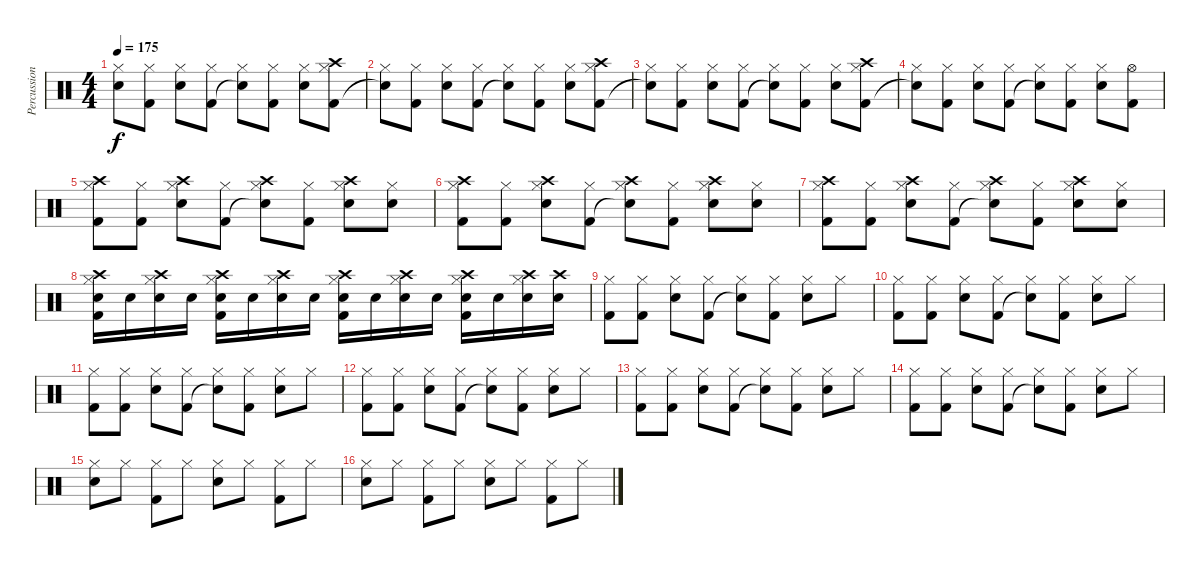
\track ("Percussion" "Percussion") {instrument percussion}
\staff {score}
\articulation defaults
\ts (4 4)
\tempo 175
\clef neutral
\ks c
("Hi-Hat (closed)" "Snare (hit)"{t}).8{dy f} ("Hi-Hat (closed)" "Kick (hit) 2").8 ("Hi-Hat (closed)" "Electric Snare (hit)").8 ("Hi-Hat (closed)" "Kick (hit) 2").8 ("Hi-Hat (closed)" "Snare (hit)"{t}).8 ("Hi-Hat (closed)" "Kick (hit) 2").8 ("Hi-Hat (closed)" "Electric Snare (hit)").8 ("Hi-Hat (closed)" "Kick (hit) 2" "Crash high (hit)").8 |
("Hi-Hat (closed)" "Snare (hit)"{t}).8 ("Hi-Hat (closed)" "Kick (hit) 2").8 ("Hi-Hat (closed)" "Electric Snare (hit)").8 ("Hi-Hat (closed)" "Kick (hit) 2").8 ("Hi-Hat (closed)" "Snare (hit)"{t}).8 ("Hi-Hat (closed)" "Kick (hit) 2").8 ("Hi-Hat (closed)" "Electric Snare (hit)").8 ("Hi-Hat (closed)" "Kick (hit) 2" "Crash high (hit)").8 |
("Hi-Hat (closed)" "Snare (hit)"{t}).8 ("Hi-Hat (closed)" "Kick (hit) 2").8 ("Hi-Hat (closed)" "Electric Snare (hit)").8 ("Hi-Hat (closed)" "Kick (hit) 2").8 ("Hi-Hat (closed)" "Snare (hit)"{t}).8 ("Hi-Hat (closed)" "Kick (hit) 2").8 ("Hi-Hat (closed)" "Electric Snare (hit)").8 ("Hi-Hat (closed)" "Kick (hit) 2" "Crash high (hit)").8 |
("Hi-Hat (closed)" "Snare (hit)"{t}).8 ("Hi-Hat (closed)" "Kick (hit) 2").8 ("Hi-Hat (closed)" "Electric Snare (hit)").8 ("Hi-Hat (closed)" "Kick (hit) 2").8 ("Hi-Hat (closed)" "Snare (hit)"{t}).8 ("Hi-Hat (closed)" "Kick (hit) 2").8 ("Hi-Hat (closed)" "Electric Snare (hit)").8 ("Hi-Hat (open)" "Kick (hit) 2").8 |
("Hi-Hat (closed)" "Kick (hit) 2" "Crash high (hit)").8 ("Hi-Hat (closed)" "Kick (hit) 2").8 ("Hi-Hat (closed)" "Electric Snare (hit)" "Crash high (hit)").8 ("Hi-Hat (closed)" "Kick (hit) 2").8 ("Hi-Hat (closed)" "Snare (hit)"{t} "Crash high (hit)").8 ("Hi-Hat (closed)" "Kick (hit) 2").8 ("Hi-Hat (closed)" "Electric Snare (hit)" "Crash high (hit)").8 ("Hi-Hat (closed)" "Electric Snare (hit)").8 |
("Hi-Hat (closed)" "Kick (hit) 2" "Crash high (hit)").8 ("Hi-Hat (closed)" "Kick (hit) 2").8 ("Hi-Hat (closed)" "Electric Snare (hit)" "Crash high (hit)").8 ("Hi-Hat (closed)" "Kick (hit) 2").8 ("Hi-Hat (closed)" "Snare (hit)"{t} "Crash high (hit)").8 ("Hi-Hat (closed)" "Kick (hit) 2").8 ("Hi-Hat (closed)" "Electric Snare (hit)" "Crash high (hit)").8 ("Hi-Hat (closed)" "Electric Snare (hit)").8 |
("Hi-Hat (closed)" "Kick (hit) 2" "Crash high (hit)").8 ("Hi-Hat (closed)" "Kick (hit) 2").8 ("Hi-Hat (closed)" "Electric Snare (hit)" "Crash high (hit)").8 ("Hi-Hat (closed)" "Kick (hit) 2").8 ("Hi-Hat (closed)" "Snare (hit)"{t} "Crash high (hit)").8 ("Hi-Hat (closed)" "Kick (hit) 2").8 ("Hi-Hat (closed)" "Electric Snare (hit)" "Crash high (hit)").8 ("Hi-Hat (closed)" "Electric Snare (hit)").8 |
("Hi-Hat (closed)" "Electric Snare (hit)" "Kick (hit) 2" "Crash high (hit)").16 "Electric Snare (hit)".16 ("Hi-Hat (closed)" "Electric Snare (hit)" "Crash high (hit)").16 "Electric Snare (hit)".16 ("Hi-Hat (closed)" "Electric Snare (hit)" "Kick (hit) 2" "Crash high (hit)").16 "Electric Snare (hit)".16 ("Hi-Hat (closed)" "Electric Snare (hit)" "Crash high (hit)").16 "Electric Snare (hit)".16 ("Hi-Hat (closed)" "Electric Snare (hit)" "Kick (hit) 2" "Crash high (hit)").16 "Electric Snare (hit)".16 ("Hi-Hat (closed)" "Electric Snare (hit)" "Crash high (hit)").16 "Electric Snare (hit)".16 ("Hi-Hat (closed)" "Electric Snare (hit)" "Kick (hit) 2" "Crash high (hit)").16 "Electric Snare (hit)".16 ("Hi-Hat (closed)" "Electric Snare (hit)" "Crash high (hit)").16 ("Electric Snare (hit)" "Crash high (hit)").16 |
("Hi-Hat (closed)" "Kick (hit) 2").8 ("Hi-Hat (closed)" "Kick (hit) 2").8 ("Hi-Hat (closed)" "Electric Snare (hit)").8 ("Hi-Hat (closed)" "Kick (hit) 2").8 ("Hi-Hat (closed)" "Snare (hit)"{t}).8 ("Hi-Hat (closed)" "Kick (hit) 2").8 ("Hi-Hat (closed)" "Electric Snare (hit)").8 "Hi-Hat (closed)".8 |
("Hi-Hat (closed)" "Kick (hit) 2").8 ("Hi-Hat (closed)" "Kick (hit) 2").8 ("Hi-Hat (closed)" "Electric Snare (hit)").8 ("Hi-Hat (closed)" "Kick (hit) 2").8 ("Hi-Hat (closed)" "Snare (hit)"{t}).8 ("Hi-Hat (closed)" "Kick (hit) 2").8 ("Hi-Hat (closed)" "Electric Snare (hit)").8 "Hi-Hat (closed)".8 |
("Hi-Hat (closed)" "Kick (hit) 2").8 ("Hi-Hat (closed)" "Kick (hit) 2").8 ("Hi-Hat (closed)" "Electric Snare (hit)").8 ("Hi-Hat (closed)" "Kick (hit) 2").8 ("Hi-Hat (closed)" "Snare (hit)"{t}).8 ("Hi-Hat (closed)" "Kick (hit) 2").8 ("Hi-Hat (closed)" "Electric Snare (hit)").8 "Hi-Hat (closed)".8 |
("Hi-Hat (closed)" "Kick (hit) 2").8 ("Hi-Hat (closed)" "Kick (hit) 2").8 ("Hi-Hat (closed)" "Electric Snare (hit)").8 ("Hi-Hat (closed)" "Kick (hit) 2").8 ("Hi-Hat (closed)" "Snare (hit)"{t}).8 ("Hi-Hat (closed)" "Kick (hit) 2").8 ("Hi-Hat (closed)" "Electric Snare (hit)").8 "Hi-Hat (closed)".8 |
("Hi-Hat (closed)" "Kick (hit) 2").8 ("Hi-Hat (closed)" "Kick (hit) 2").8 ("Hi-Hat (closed)" "Electric Snare (hit)").8 ("Hi-Hat (closed)" "Kick (hit) 2").8 ("Hi-Hat (closed)" "Snare (hit)"{t}).8 ("Hi-Hat (closed)" "Kick (hit) 2").8 ("Hi-Hat (closed)" "Electric Snare (hit)").8 "Hi-Hat (closed)".8 |
("Hi-Hat (closed)" "Kick (hit) 2").8 ("Hi-Hat (closed)" "Kick (hit) 2").8 ("Hi-Hat (closed)" "Electric Snare (hit)").8 ("Hi-Hat (closed)" "Kick (hit) 2").8 ("Hi-Hat (closed)" "Snare (hit)"{t}).8 ("Hi-Hat (closed)" "Kick (hit) 2").8 ("Hi-Hat (closed)" "Electric Snare (hit)").8 "Hi-Hat (closed)".8 |
("Hi-Hat (closed)" "Electric Snare (hit)").8 "Hi-Hat (closed)".8 ("Hi-Hat (closed)" "Kick (hit) 2").8 "Hi-Hat (closed)".8 ("Hi-Hat (closed)" "Electric Snare (hit)").8 "Hi-Hat (closed)".8 ("Hi-Hat (closed)" "Kick (hit) 2").8 "Hi-Hat (closed)".8 |
("Hi-Hat (closed)" "Electric Snare (hit)").8 "Hi-Hat (closed)".8 ("Hi-Hat (closed)" "Kick (hit) 2").8 "Hi-Hat (closed)".8 ("Hi-Hat (closed)" "Electric Snare (hit)").8 "Hi-Hat (closed)".8 ("Hi-Hat (closed)" "Kick (hit) 2").8 "Hi-Hat (closed)".8
